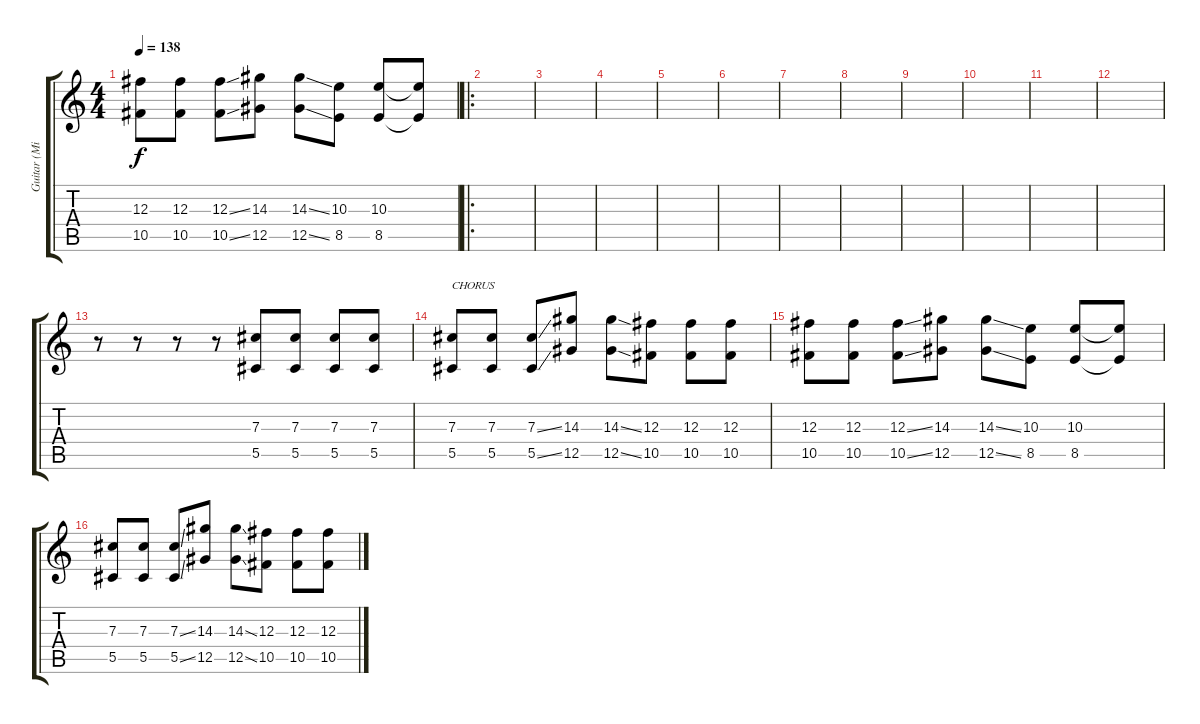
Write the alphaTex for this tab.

\track ("Guitar (Mike Shinoda)" "Guitar (Mi") {instrument overdrivenguitar}
\staff {score tabs}
\tuning (Eb4 Bb3 Gb3 Db3 Ab2 Db2) {hide}
\ts (4 4)
\tempo 138
\clef g2
\ks c
(12.3 10.5).8{dy f} (12.3 10.5).8 (12.3{ss} 10.5{ss}).8 (14.3 12.5).8 (14.3{ss} 12.5{ss}).8 (10.3 8.5).8 (10.3 8.5).8 (10.3{t} 8.5{t}).8 |
\ro
|
|
|
|
|
|
|
|
|
|
|
r.8 r.8 r.8 r.8 (7.3 5.5).8 (7.3 5.5).8 (7.3 5.5).8 (7.3 5.5).8 |
(7.3 5.5).8{txt "CHORUS"} (7.3 5.5).8 (7.3{ss} 5.5{ss}).8 (14.3 12.5).8 (14.3{ss} 12.5{ss}).8 (12.3 10.5).8 (12.3 10.5).8 (12.3 10.5).8 |
(12.3 10.5).8 (12.3 10.5).8 (12.3{ss} 10.5{ss}).8 (14.3 12.5).8 (14.3{ss} 12.5{ss}).8 (10.3 8.5).8 (10.3 8.5).8 (10.3{t} 8.5{t}).8 |
(7.3 5.5).8 (7.3 5.5).8 (7.3{ss} 5.5{ss}).8 (14.3 12.5).8 (14.3{ss} 12.5{ss}).8 (12.3 10.5).8 (12.3 10.5).8 (12.3 10.5).8
